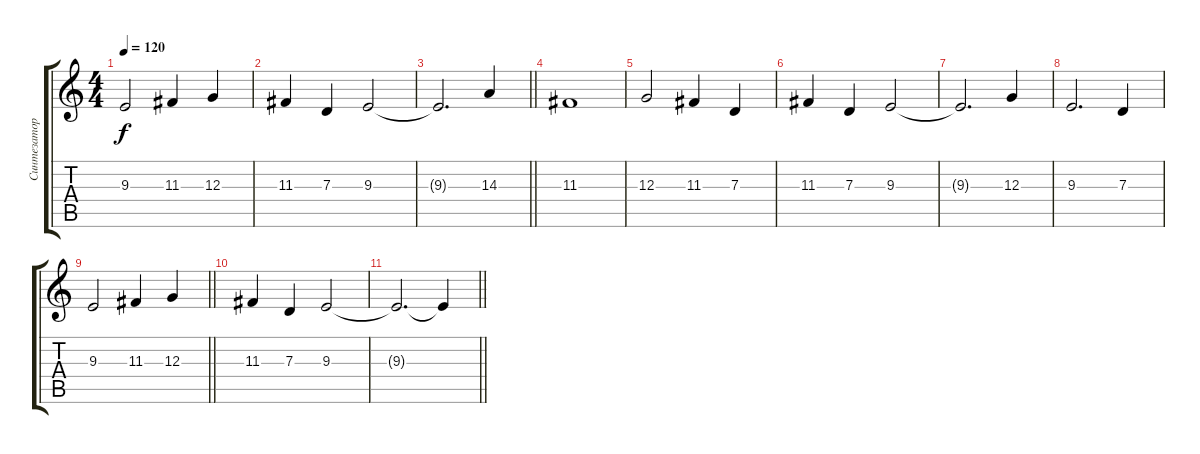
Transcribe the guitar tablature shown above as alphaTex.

\track ("Синтезатор - хор" "Синтезатор") {instrument choiraahs}
\staff {score tabs}
\tuning (E4 B3 G3 D3 A2 E2) {hide}
\ts (4 4)
\tempo 120
\clef g2
\ks c
9.3.2{dy f} 11.3.4 12.3.4 |
11.3.4 7.3.4 9.3.2 |
\barLineRight lightlight
9.3{t}.2{d} 14.3.4 |
11.3.1{volume 6} |
12.3.2 11.3.4 7.3.4 |
11.3.4 7.3.4 9.3.2 |
9.3{t}.2{d} 12.3.4 |
9.3.2{d volume 0} 7.3.4 |
\barLineRight lightlight
9.3.2 11.3.4 12.3.4 |
11.3.4 7.3.4 9.3.2 |
\barLineRight lightlight
9.3{t}.2{d} 9.3{t}.4
